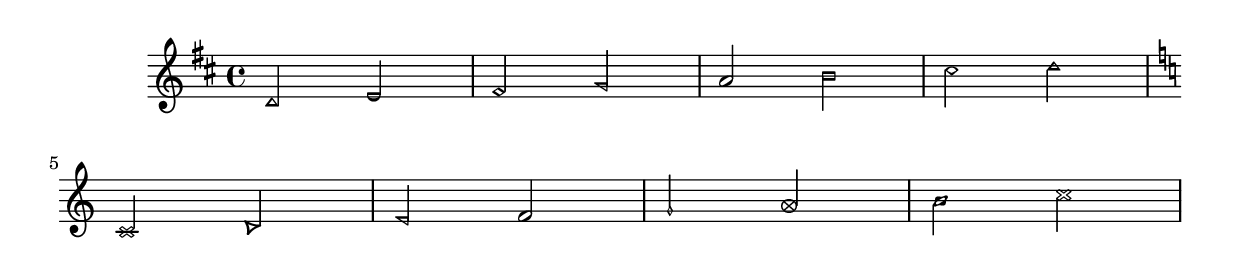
%% Do not edit this file; it is automatically
%% generated from LSR http://lsr.dsi.unimi.it
%% This file is in the public domain.
\version "2.13.16"

\header {
  lsrtags = "pitches, editorial-annotations"

%% Translation of GIT committish: 2b0dc29608d6c3f5a03ead4877ae514c647adb74
  doctitlees = "Aplicar estilos de cabeza según la nota de la escala"
  texidoces = "
La propiedad @code{shapeNoteStyles} se puede usar para definir varios
estilos de cabezas de nota para cada grado de la escala (según esté
establecido por la armadura o por la propiedad @code{tonic}).  Esta
propiedad requiere un conjunto de símbolos, que pueden ser puramente
arbitrarios (se permiten expresiones geométricas como @code{triangle},
triángulo, @code{cross}, aspas, y @code{xcircle}, círculo con aspas) o
basados en una antigua tradición americana de grabado (ciertos nombres
de nota latinos trambién se permiten).

Dicho esto, para imitar antiguos cancioneros americanos, existen varios
estilos predefinidos de cabezas de nota disponibles a través de
instrucciones de abreviatura como @code{\\aikenHeads} o
@code{\\sacredHarpHeads}.

Este ejemplo muestra distintas formas de obtener cabezas de notas con forma,
y muestra la capacidad de transportar una melodía sin perder la
correspondencia entre las funciones armónicas y los estilos de cabezas de
nota.

"

%% Translation of GIT committish: 0a868be38a775ecb1ef935b079000cebbc64de40
  doctitlede = "Notenkopfstile basierend auf der Tonleiterstufe erstellen"
  texidocde = "
Die @code{shapeNoteStyles}-(NotenFormenStile)-Eigenschaft kann benutzt
werden, um verschiedene Notenstile für jeden Schritt der Tonleiter
zu definieren (vorgegeben von der Tonart oder der @qq{tonic}
(Tonika)-Eigneschaft.  Diese Eigenschaft braucht eine Anzahl von Symbolen,
welche beliebig sein können (geometrische Ausdrücke wie @code{triangle}
(Dreieck), @code{cross} (Kreuz) und @code{xcircle} (X-Kreis) sind erlaubt)
oder basierend auf einer alten amerikanischen Notensatztradition (einige
lateinische Notenbezeichnungen sind auch erlaubt).

Um alte amerikanische Liederbücher zu imitieren, gibt es einige
vordefinierte Notenstile wie etwa @code{\\aikenHeads} (im Stil von Aiken)
oder @code{\\sacredHarpHeads} (im Stil der Sacred Harp-Tradition).

Dieses Beispiel zeigt, wie man unterschiedlich geformte Noten erhält und
eine Melodie transponieren kann, ohne dass das Verhältnis zwischen den
harmonischen Funktionen und dem Notenstil verloren geht.

"
%% Translation of GIT committish: 58a29969da425eaf424946f4119e601545fb7a7e
  texidocfr = "
La propriété @code{shapeNoteStyles} permet d'affecter un profil
particulier à chaque degré de la gamme -- à partir de l'armure ou
de la propriété @code{tonic}.  Ses valeurs sont constituées d'une liste 
de symboles, qu'il s'agisse de formes géométriques (@code{triangle},
@code{cross}, ou @code{xcircle}) ou basés sur la tradition des graveurs
américains (avec quelques noms de note latins).

LilyPond dispose de deux raccourcis, @code{\aikenHeads} et
@code{\sacredHarpHeads}, permettant de reproduire déanciens recueils de
chansons américaines. 

L'exemple suivant montre plusieurs manières de profiler les têtes de
note, ainsi que la capacité de trnsposer tout en respectant la fonction
harmonique de chaque note dans la gamme. 

"
  doctitlefr = "Profilage des notes selon leur degré dans la gamme"


  texidoc = "
The @code{shapeNoteStyles} property can be used to define various note
head styles for each step of the scale (as set by the key signature or
the @code{tonic} property). This property requires a set of symbols,
which can be purely arbitrary (geometrical expressions such as
@code{triangle}, @code{cross}, and @code{xcircle} are allowed) or based
on old American engraving tradition (some latin note names are also
allowed).

That said, to imitate old American song books, there are several
predefined note head styles available through shortcut commands such as
@code{\\aikenHeads} or @code{\\sacredHarpHeads}.

This example shows different ways to obtain shape note heads, and
demonstrates the ability to transpose a melody without losing the
correspondence between harmonic functions and note head styles.

"
  doctitle = "Applying note head styles depending on the step of the scale"
} % begin verbatim

fragment = {
  \key c \major
  c2 d
  e2 f
  g2 a
  b2 c
}

\new Staff {
  \transpose c d
  \relative c' {
    \set shapeNoteStyles = #'#(do re mi fa
                               #f la ti)
    \fragment
  }

  \break

  \relative c' {
    \set shapeNoteStyles = #'#(cross triangle fa #f
                               mensural xcircle diamond)
    \fragment
  }
}

